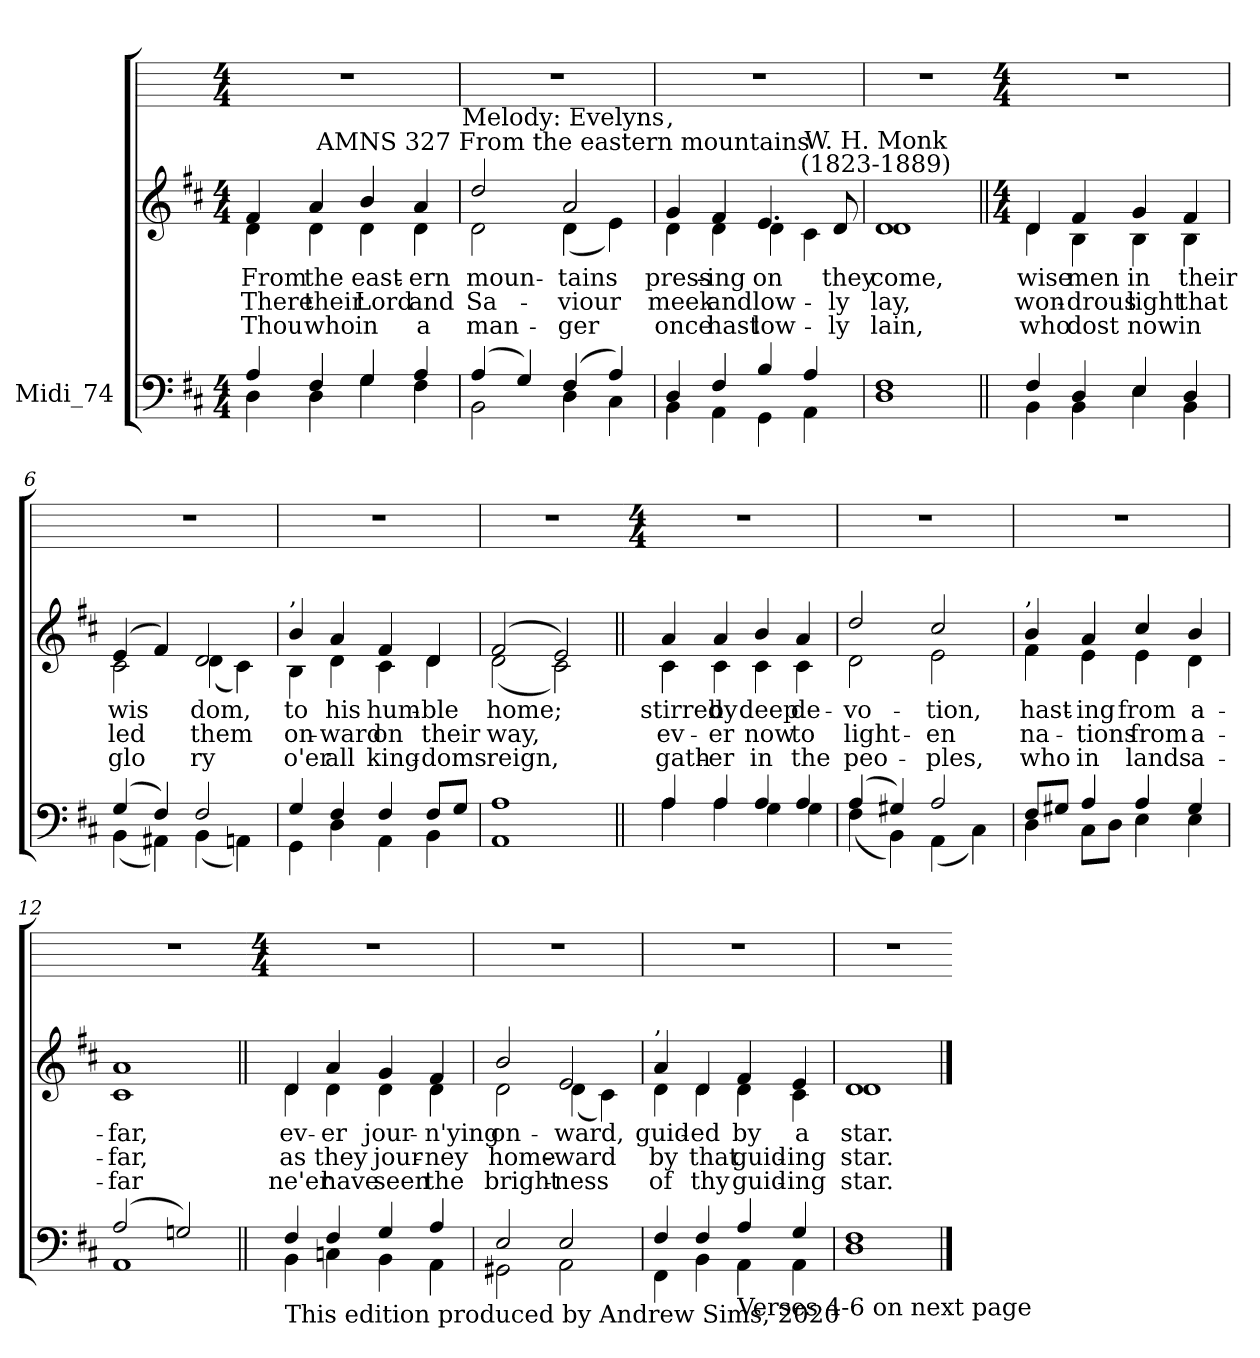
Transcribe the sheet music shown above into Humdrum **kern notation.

**kern	**kern	**text	**text	**text	**kern
*part3	*part2	*part2	*part2	*part2	*part1
*staff3	*staff2	*staff2	*staff2	*staff2	*staff1
*I"Midi_74	*	*	*	*	*
*clefF4	*clefG2	*	*	*	*
*k[f#c#]	*k[f#c#]	*	*	*	*
*D:	*D:	*	*	*	*
*M4/4	*M4/4	*	*	*	*M4/4
=1	=1	=1	=1	=1	=1
*^	*	*	*	*	*
!	!	!LO:TX:a:cj:t=Godfrey Thring\n(1823-1903)	!	!	!	!
!	!	!	!LO:LY:b	!LO:LY:b	!LO:LY:b	!
*	*	*^	*	*	*	*
4A/	4D\	4f#/	4d\	From	There	Thou	1r
!	!	!	!	!LO:LY:b	!LO:LY:b	!LO:LY:b	!
4F#/	4D\	4a/	4d\	the	their	who	.
!	!	!	!	!LO:LY:b	!LO:LY:b	!LO:LY:b	!
4G/	4G\	4b/	4d\	east-	-Lord	in	.
!	!	!	!	!LO:LY:b	!LO:LY:b	!LO:LY:b	!
4A/	4F#\	4a/	4d\	ern	and	a	.
=2	=2	=2	=2	=2	=2	=2	=2
!	!	!	!	!LO:LY:b	!LO:LY:b	!LO:LY:b	!
(>4A/	2BB\	2dd/	2d\	moun-	-Sa-	-man-	1r
4G/)	.	.	.	.	.	.	.
!	!	!LO:TX:a:cj:t=AMNS 327 From the eastern mountains	!	!	!	!	!
!	!	!LO:TX:a:cj:t=Melody&colon; Evelyns	!	!	!	!	!
!	!	!	!	!LO:LY:b	!LO:LY:b	!LO:LY:b	!
(>4F#/	4D\	2a/	(<4d\	-tains	viour	ger	.
4A/)	4C#\	.	4e\)	.	.	.	.
=3	=3	=3	=3	=3	=3	=3	=3
!	!	!LO:TX:a:t=,	!	!	!	!	!
!	!	!	!	!LO:LY:b	!LO:LY:b	!LO:LY:b	!
4D/	4BB\	4g/	4d\	press-	-meek	once	1r
!	!	!	!	!LO:LY:b	!LO:LY:b	!LO:LY:b	!
4F#/	4AA\	4f#/	4d\	ing	and	hast	.
!	!	!	!	!LO:LY:b	!LO:LY:b	!LO:LY:b	!
4B/	4GG\	4.e/	4d\	on	low-	-low-	.
4A/	4AA\	.	4c#\	.	.	.	.
!	!	!	!	!LO:LY:b	!LO:LY:b	!LO:LY:b	!
.	.	8d/	.	-they	ly	ly	.
=4	=4	=4	=4	=4	=4	=4	=4
!	!	!LO:TX:a:cj:t=W. H. Monk\n(1823-1889)	!	!	!	!	!
!	!	!	!	!LO:LY:b	!LO:LY:b	!LO:LY:b	!
1F#/	1D\	1d/	1d\	come,	lay,	lain,	1r
!!LO:LB:g=z
=5||	=5||	=5||	=5||	=5	=5	=5	=5
*	*	*M4/4	*	*	*	*	*M4/4
!	!	!	!	!LO:LY:b	!LO:LY:b	!LO:LY:b	!
4F#/	4BB\	4d/	4d\	wise	won-	-who	1r
!	!	!	!	!LO:LY:b	!LO:LY:b	!LO:LY:b	!
4D/	4BB\	4f#/	4B\	men	drous	dost	.
!	!	!	!	!LO:LY:b	!LO:LY:b	!LO:LY:b	!
4E/	4E\	4g/	4B\	in	light	now	.
!	!	!	!	!LO:LY:b	!LO:LY:b	!LO:LY:b	!
4D/	4BB\	4f#/	4B\	their	that	in	.
=6	=6	=6	=6	=6	=6	=6	=6
!	!	!	!	!LO:LY:b	!LO:LY:b	!LO:LY:b	!
(>4G/	(<4BB\	(>4e/	2c#\	wis	led	glo	1r
4F#/)	4AA#X\)	4f#/)	.	.	.	.	.
!	!	!	!	!LO:LY:b	!LO:LY:b	!LO:LY:b	!
2F#/	(<4BB\	2d/	(<4d\	dom,	them	ry	.
.	4AAn\)	.	4c#\)	.	.	.	.
=7	=7	=7	=7	=7	=7	=7	=7
!	!	!LO:TX:a:t=,	!	!	!	!	!
!	!	!	!	!LO:LY:b	!LO:LY:b	!LO:LY:b	!
4G/	4GG\	4b/	4B\	to	on-	-o'er	1r
!	!	!	!	!LO:LY:b	!LO:LY:b	!LO:LY:b	!
4F#/	4D\	4a/	4d\	his	ward	all	.
!	!	!	!	!LO:LY:b	!LO:LY:b	!LO:LY:b	!
4F#/	4AA\	4f#/	4c#\	hum-	-on	king-	.
!	!	!	!	!LO:LY:b	!LO:LY:b	!LO:LY:b	!
8F#/L	4BB\	4d/	4d\	-ble	their	doms	.
8G/J	.	.	.	.	.	.	.
=8	=8	=8	=8	=8	=8	=8	=8
!	!	!	!	!LO:LY:b	!LO:LY:b	!LO:LY:b	!
1A/	1AA\	(>2f#/	(<2d\	home;	way,	reign,	1r
.	.	2e/)	2c#\)	.	.	.	.
!!LO:LB:g=z
=9||	=9||	=9||	=9||	=9	=9	=9	=9
*	*	*	*	*	*	*	*M4/4
!	!	!	!	!LO:LY:b	!LO:LY:b	!LO:LY:b	!
4A/	4A\	4a/	4c#\	stirred	ev-	-gath-	1r
!	!	!	!	!LO:LY:b	!LO:LY:b	!LO:LY:b	!
4A/	4A\	4a/	4c#\	-by	er	er	.
!	!	!	!	!LO:LY:b	!LO:LY:b	!LO:LY:b	!
4A/	4G\	4b/	4c#\	deep	now	in	.
!	!	!	!	!LO:LY:b	!LO:LY:b	!LO:LY:b	!
4A/	4G\	4a/	4c#\	de-	-to	the	.
=10	=10	=10	=10	=10	=10	=10	=10
!	!	!	!	!LO:LY:b	!LO:LY:b	!LO:LY:b	!
(>4A/	(4F#\	2dd/	2d\	vo-	-light-	-peo-	1r
4G#X/)	4BB\)	.	.	.	.	.	.
!	!	!	!	!LO:LY:b	!LO:LY:b	!LO:LY:b	!
2A/	(<4AA\	2cc#/	2e\	-tion,	en	ples,	.
.	4C#\)	.	.	.	.	.	.
=11	=11	=11	=11	=11	=11	=11	=11
!	!	!LO:TX:a:t=,	!	!	!	!	!
!	!	!	!	!LO:LY:b	!LO:LY:b	!LO:LY:b	!
8F#/L	4D\	4b/	4f#\	hast-	-na-	-who	1r
8G#X/J	.	.	.	.	.	.	.
!	!	!	!	!LO:LY:b	!LO:LY:b	!LO:LY:b	!
4A/	8C#\L	4a/	4e\	ing	tions	in	.
.	8D\J	.	.	.	.	.	.
!	!	!	!	!LO:LY:b	!LO:LY:b	!LO:LY:b	!
4A/	4E\	4cc#/	4e\	from	from	lands	.
!	!	!	!	!LO:LY:b	!LO:LY:b	!LO:LY:b	!
4G#/	4E\	4b/	4d\	a-	-a-	-a-	.
=12	=12	=12	=12	=12	=12	=12	=12
!	!	!	!	!LO:LY:b	!LO:LY:b	!LO:LY:b	!
(>2A/	1AA\	1a/	1c#\	-far,	far,	far	1r
2Gn/)	.	.	.	.	.	.	.
!!LO:LB:g=z
=13||	=13||	=13||	=13||	=13	=13	=13	=13
*	*	*	*	*	*	*	*M4/4
!LO:TX:b:t=This edition produced by Andrew Sims, 2020	!	!	!	!	!	!	!
!	!	!	!	!LO:LY:b	!LO:LY:b	!LO:LY:b	!
4F#/	4BB\	4d/	4d\	ev-	-as	ne'er	1r
!	!	!	!	!LO:LY:b	!LO:LY:b	!LO:LY:b	!
4F#/	4Cn\	4a/	4d\	er	they	have	.
!	!	!	!	!LO:LY:b	!LO:LY:b	!LO:LY:b	!
4G/	4BB\	4g/	4d\	jour-	-jour-	-seen	.
!	!	!	!	!LO:LY:b	!LO:LY:b	!LO:LY:b	!
4A/	4AA\	4f#/	4d\	n'ying	ney	the	.
=14	=14	=14	=14	=14	=14	=14	=14
!	!	!	!	!LO:LY:b	!LO:LY:b	!LO:LY:b	!
2E/	2GG#X\	2b/	2d\	on-	-home-	-bright-	1r
!	!	!	!	!LO:LY:b	!LO:LY:b	!LO:LY:b	!
2E/	2AA\	2e/	(<4d\	-ward,	ward	ness	.
.	.	.	4c#\)	.	.	.	.
=15	=15	=15	=15	=15	=15	=15	=15
!	!	!LO:TX:a:t=,	!	!	!	!	!
!	!	!	!	!LO:LY:b	!LO:LY:b	!LO:LY:b	!
4F#/	4FF#\	4a/	4d\	guid-	-by	of	1r
!	!	!	!	!LO:LY:b	!LO:LY:b	!LO:LY:b	!
4F#/	4BB\	4d/	4d\	ed	that	thy	.
!LO:TX:b:t=Verses 4-6 on next page	!	!	!	!	!	!	!
!	!	!	!	!LO:LY:b	!LO:LY:b	!LO:LY:b	!
4A/	4AA\	4f#/	4d\	by	guid-	-guid-	.
!	!	!	!	!LO:LY:b	!LO:LY:b	!LO:LY:b	!
4G/	4AA\	4e/	4c#\	-a	ing	ing	.
=16	=16	=16	=16	=16	=16	=16	=16
!	!	!	!	!LO:LY:b	!LO:LY:b	!LO:LY:b	!
1F#/	1D\	1d/	1d\	star.	star.	star.	1r
*v	*v	*	*	*	*	*	*
*	*v	*v	*	*	*	*
==	==	=	=	=	=
*-	*-	*-	*-	*-	*-
